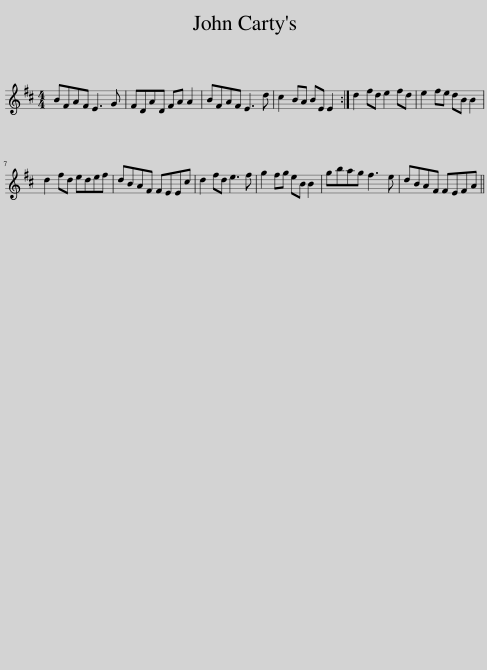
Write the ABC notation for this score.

X:1
L:1/8
M:4/4
I:linebreak $
K:D
V:1 treble
V:1
 BFAF E3 G | FDAD FA A2 | BFAF E3 d | c2 BA BE E2 :| d2 fd e2 fd | %5
 e2 fe dB B2 |$ d2 fd edef | dBAF FEEc | d2 fd e3 f | g2 fg eB B2 | %10
 gbag f3 e | dBAF FEFA || %12
